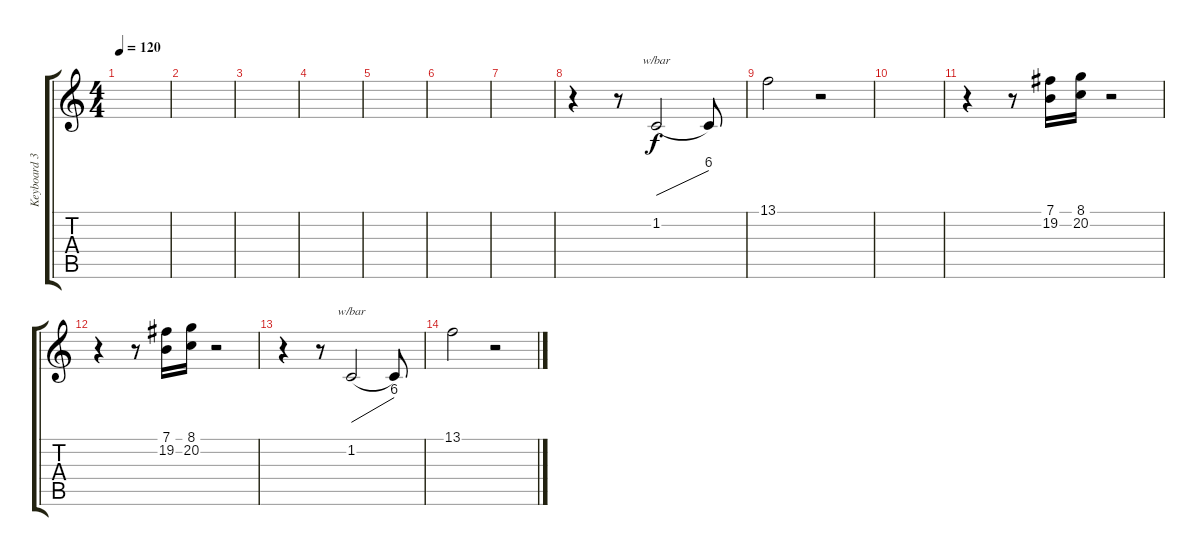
\track ("Keyboard 3" "Keyboard 3") {instrument orchestrahit}
\staff {score tabs}
\tuning (E4 B3 G3 D3 A2 E2) {hide}
\ts (4 4)
\tempo 120
\clef g2
\ks c
|
|
|
|
|
|
|
r.4{instrument lead2sawtooth} r.8 1.2.2{tbe (dive default 0 0 60 24)} 1.2{t}.8 |
13.1.2 r.2 |
|
r.4 r.8 (7.1 19.2).16 (8.1 20.2).16 r.2 |
r.4 r.8 (7.1 19.2).16 (8.1 20.2).16 r.2 |
r.4{instrument lead2sawtooth} r.8 1.2.2{tbe (dive default 0 0 60 24)} 1.2{t}.8 |
13.1.2 r.2
